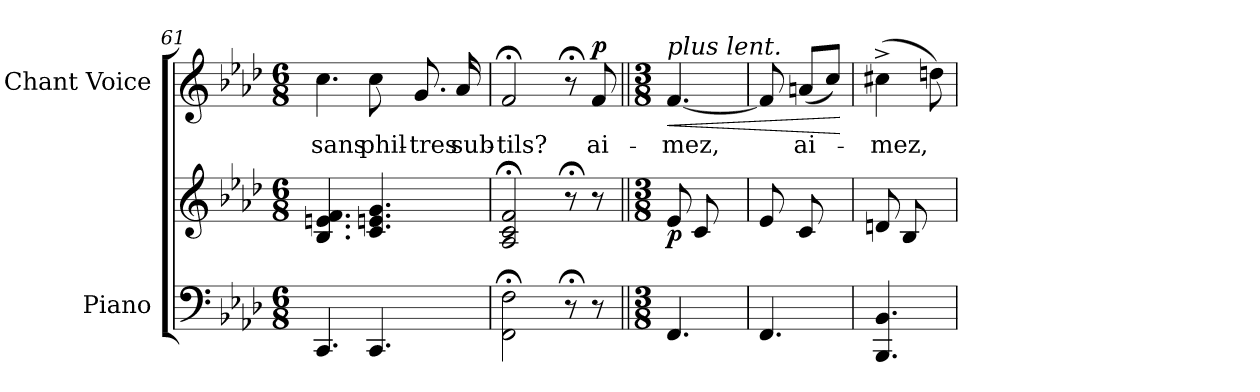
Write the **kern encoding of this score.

**kern	**kern	**dynam	**kern	**text	**dynam
*part2	*part2	*part2	*part1	*part1	*part1
*staff3	*staff2	*staff2/3	*staff1	*staff1	*staff1
*I"Piano	*	*	*I"Chant Voice	*	*
*I'Pno	*	*	*	*	*
*clefF4	*clefG2	*	*clefG2	*	*
*k[b-e-a-d-]	*k[b-e-a-d-]	*	*k[b-e-a-d-]	*	*
*M6/8	*M6/8	*	*M6/8	*	*
*MM110	*MM110	*	*MM110	*	*
=61	=61	=61	=61	=61	=61
!	!	!	!	!LO:LY:b	!
4.CC/	4.B-/ 4.en/ 4.f/	.	4.cc\	sans	.
!	!	!	!	!LO:LY:b	!
4.CC/	4.c/ 4.en/ 4.g/	.	8cc\	phil-	.
!	!	!	!	!LO:LY:b	!
.	.	.	8.g/	-tres	.
!	!	!	!	!LO:LY:b	!
.	.	.	16a-/	sub-	.
=62	=62	=62	=62	=62	=62
!	!	!	!	!LO:LY:b	!
2FF\;< 2F\;<	2A-/;< 2c/;< 2f/;<	.	2f;</	-tils?	.
8r;<	8r;<	.	8r;<	.	.
!	!	!	!	!LO:LY:b	!LO:DY:a
8r	8r	.	8f/	ai-	p
=63||	=63||	=63||	=63||	=63||	=63||
*M3/8	*M3/8	*	*M3/8	*	*
*	*	*	*MM100	*	*
*^	*	*	*	*	*
!	!	!	!	!LO:TX:a:i:t=plus lent.	!	!
!	!	!	!LO:DY:b	!	!LO:LY:b	!LO:HP:b
4ryy	4.FF/	8e-/L	p	[4.f/	-mez,	<
.	.	8c/	.	.	.	.
8F/J	.	8ryy	.	.	.	.
=64	=64	=64	=64	=64	=64	=64
4ryy	4.FF/	8e-/L	.	8f/]	.	.
!	!	!	!	!	!LO:LY:b	!
.	.	8c/	.	(<8an/L	ai-	.
8F/J	.	8ryy	.	8cc/J)	.	.
*v	*v	*	*	*	*	*
.	.	.	.	.	[
=65	=65	=65	=65	=65	=65
*^	*	*	*	*	*
!	!	!	!	!	!LO:LY:b	!
4ryy	4.BBB-/ 4.BB-/	8dn/L	.	(>4cc#X^\	-mez,	.
.	.	8B-/	.	.	.	.
8F/J	.	8ryy	.	8ddn\)	.	.
*v	*v	*	*	*	*	*
=	=	=	=	=	=
*-	*-	*-	*-	*-	*-
